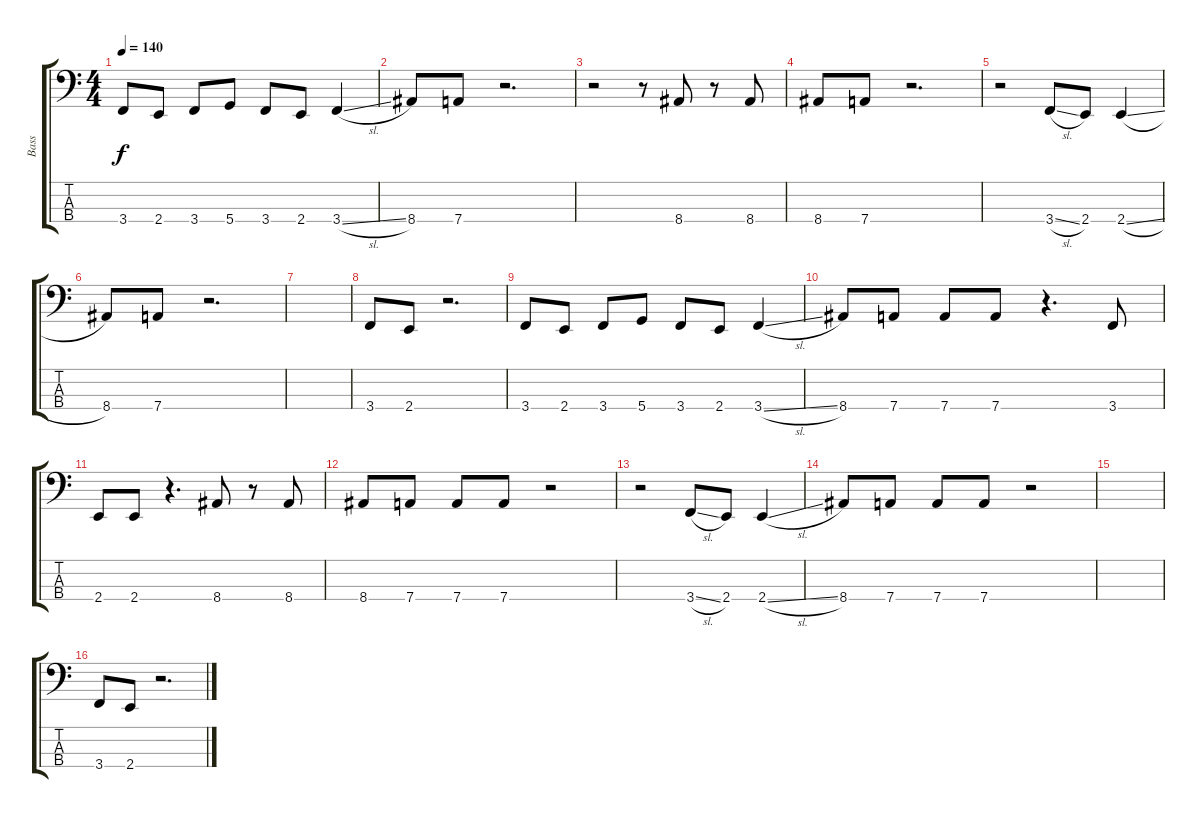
\track ("Bass" "Bass") {instrument electricbassfinger}
\staff {score tabs}
\tuning (G2 D2 A1 D1) {hide}
\ts (4 4)
\tempo 140
\clef f4
\ks c
3.4.8{dy f} 2.4.8 3.4.8 5.4.8 3.4.8 2.4.8 3.4{sl}.4 |
8.4.8 7.4.8 r.2{d} |
r.2 r.8 8.4.8 r.8 8.4.8 |
8.4.8 7.4.8 r.2{d} |
r.2 3.4{sl}.8 2.4.8 2.4{sl}.4 |
8.4.8 7.4.8 r.2{d} |
|
3.4.8 2.4.8 r.2{d} |
3.4.8 2.4.8 3.4.8 5.4.8 3.4.8 2.4.8 3.4{sl}.4 |
8.4.8 7.4.8 7.4.8 7.4.8 r.4{d} 3.4.8 |
2.4.8 2.4.8 r.4{d} 8.4.8 r.8 8.4.8 |
8.4.8 7.4.8 7.4.8 7.4.8 r.2 |
r.2 3.4{sl}.8 2.4.8 2.4{sl}.4 |
8.4.8 7.4.8 7.4.8 7.4.8 r.2 |
|
3.4.8 2.4.8 r.2{d}
